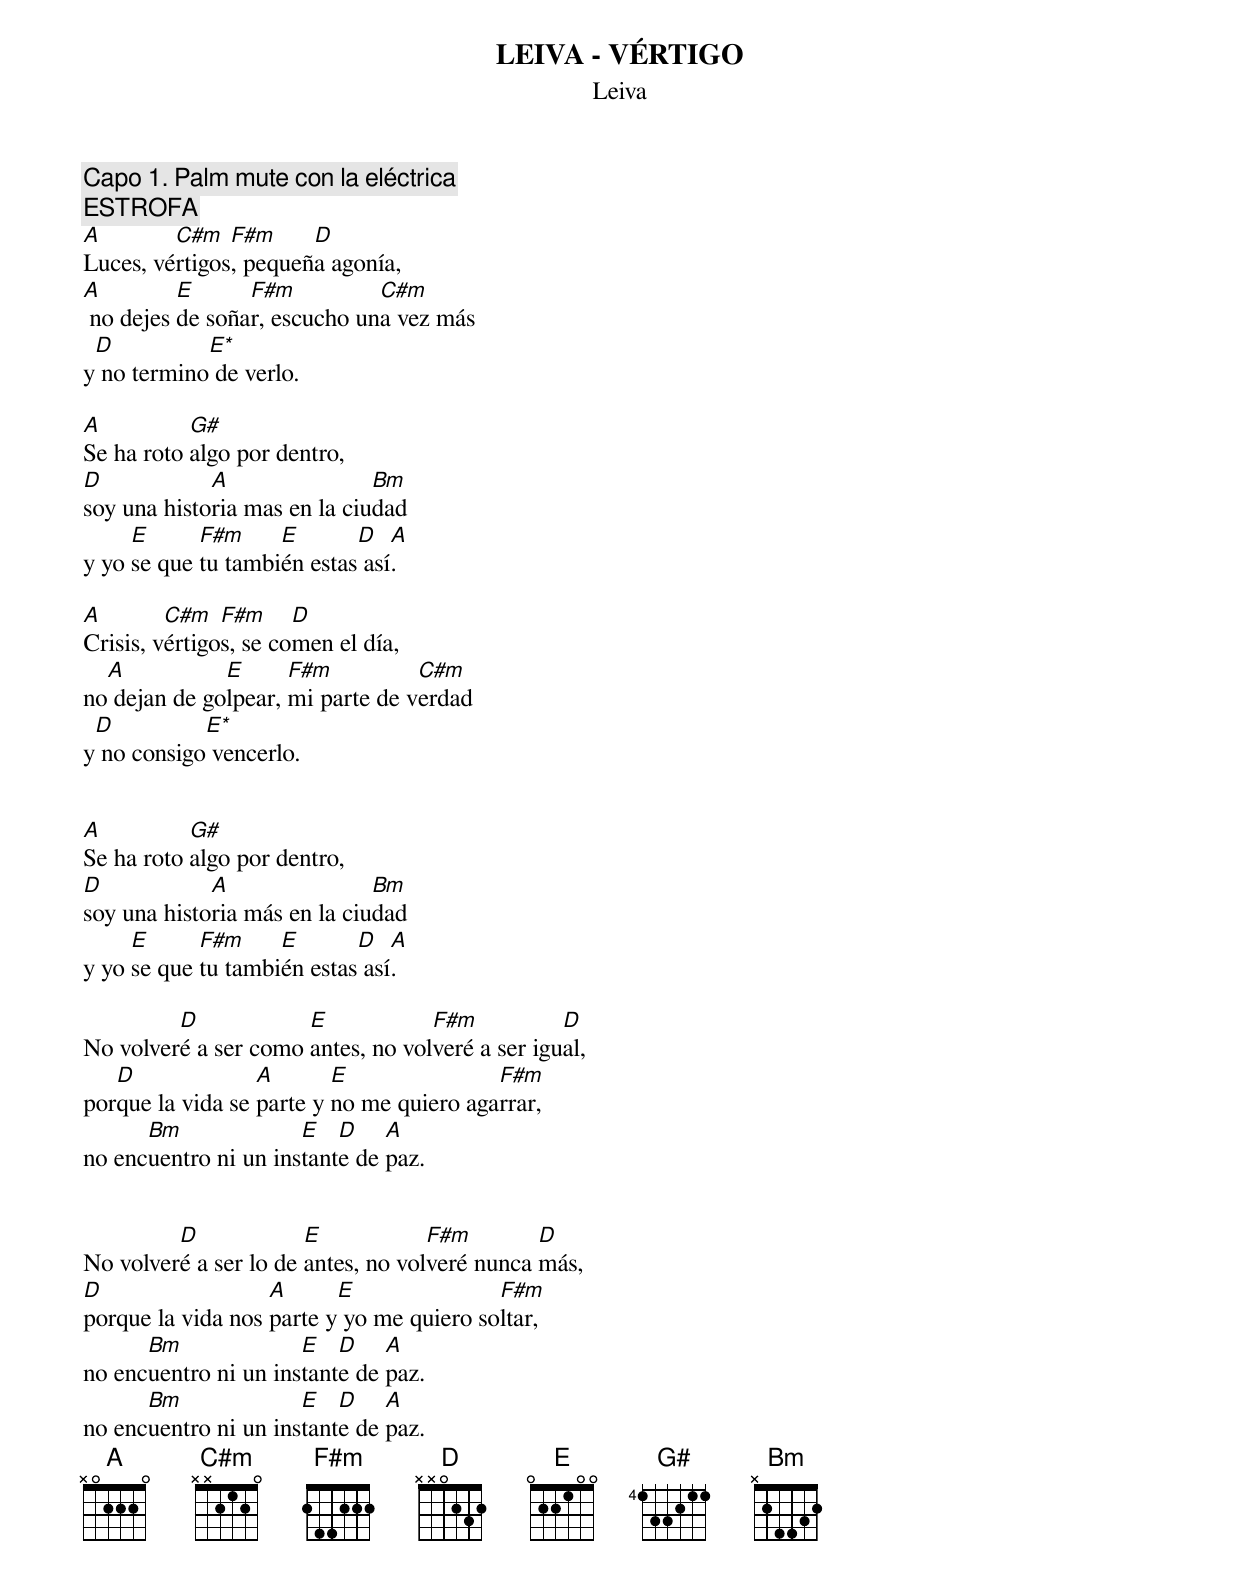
LEIVA - VÉRTIGO
Leiva
Capo 1. Palm mute con la eléctrica
ESTROFA
A        C#m   F#m     D
Luces, vértigos, pequeña agonía,
A         E      F#m          C#m
 no dejes de soñar, escucho una vez más
 D          E*
y no termino de verlo.

A          G#
Se ha roto algo por dentro,
D            A                Bm
soy una historia mas en la ciudad
     E      F#m     E       D   A
y yo se que tu también estas así.

A        C#m   F#m     D
Crisis, vértigos, se comen el día,
  A           E      F#m          C#m
no dejan de golpear, mi parte de verdad
 D          E*
y no consigo vencerlo.


A          G#
Se ha roto algo por dentro,
D            A                Bm
soy una historia más en la ciudad
     E      F#m     E       D   A
y yo se que tu también estas así.

         D            E            F#m           D
No volveré a ser como antes, no volveré a ser igual,
   D              A       E               F#m
porque la vida se parte y no me quiero agarrar,
      Bm              E   D    A
no encuentro ni un instante de paz.


         D             E            F#m        D
No volveré a ser lo de antes, no volveré nunca más,
D                  A      E               F#m
porque la vida nos parte y yo me quiero soltar,
      Bm              E   D    A
no encuentro ni un instante de paz.
      Bm              E   D    A
no encuentro ni un instante de paz.
